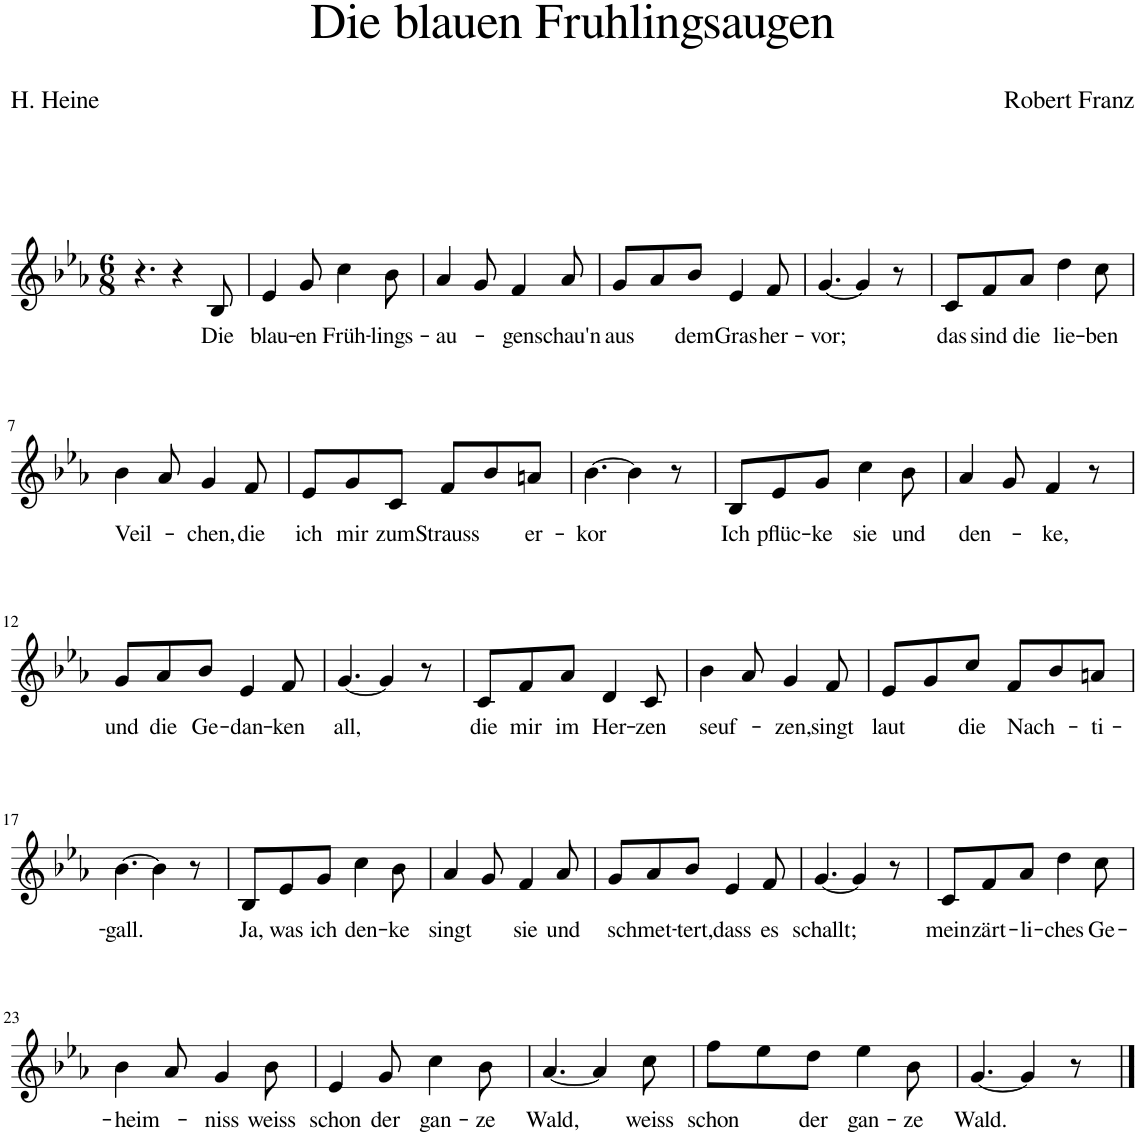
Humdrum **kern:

**kern	**text
*part1	*part1
*staff1	*staff1
*I"Piano	*
*I'Pno	*
*clefG2	*
*k[b-e-a-]	*
*M6/8	*
=1	=1
4.r	.
4r	.
!	!LO:LY:b
8B-/	Die
=2	=2
!	!LO:LY:b
4e-/	blau-
!	!LO:LY:b
8g/	-en
!	!LO:LY:b
4cc\	Früh-
!	!LO:LY:b
8b-\	-lings-
=3	=3
!	!LO:LY:b
4a-/	-au-
8g/	.
!	!LO:LY:b
4f/	-gen
!	!LO:LY:b
8a-/	schau'n
=4	=4
!	!LO:LY:b
8g/L	aus
8a-/	.
!	!LO:LY:b
8b-/J	dem
!	!LO:LY:b
4e-/	Gras
!	!LO:LY:b
8f/	her-
=5	=5
!	!LO:LY:b
[4.g/	-vor;
4g/]	.
8r	.
=6	=6
!	!LO:LY:b
8c/L	das
!	!LO:LY:b
8f/	sind
!	!LO:LY:b
8a-/J	die
!	!LO:LY:b
4dd\	lie-
!	!LO:LY:b
8cc\	-ben
!!LO:LB:g=z
=7	=7
!	!LO:LY:b
4b-\	Veil-
8a-/	.
!	!LO:LY:b
4g/	-chen,
!	!LO:LY:b
8f/	die
=8	=8
!	!LO:LY:b
8e-/L	ich
!	!LO:LY:b
8g/	mir
!	!LO:LY:b
8c/J	zum
!	!LO:LY:b
8f/L	Strauss
8b-/	.
!	!LO:LY:b
8an/J	er-
=9	=9
!	!LO:LY:b
[4.b-\	-kor
4b-\]	.
8r	.
=10	=10
!	!LO:LY:b
8B-/L	Ich
!	!LO:LY:b
8e-/	pflüc-
!	!LO:LY:b
8g/J	-ke
!	!LO:LY:b
4cc\	sie
!	!LO:LY:b
8b-\	und
=11	=11
!	!LO:LY:b
4a-/	den-
8g/	.
!	!LO:LY:b
4f/	-ke,
8r	.
!!LO:LB:g=z
=12	=12
!	!LO:LY:b
8g/L	und
!	!LO:LY:b
8a-/	die
!	!LO:LY:b
8b-/J	Ge-
!	!LO:LY:b
4e-/	-dan-
!	!LO:LY:b
8f/	-ken
=13	=13
!	!LO:LY:b
[4.g/	all,
4g/]	.
8r	.
=14	=14
!	!LO:LY:b
8c/L	die
!	!LO:LY:b
8f/	mir
!	!LO:LY:b
8a-/J	im
!	!LO:LY:b
4d/	Her-
!	!LO:LY:b
8c/	-zen
=15	=15
!	!LO:LY:b
4b-\	seuf-
8a-/	.
!	!LO:LY:b
4g/	-zen,
!	!LO:LY:b
8f/	singt
=16	=16
!	!LO:LY:b
8e-/L	laut
8g/	.
!	!LO:LY:b
8cc/J	die
!	!LO:LY:b
8f/L	Nach-
8b-/	.
!	!LO:LY:b
8an/J	-ti-
!!LO:LB:g=z
=17	=17
!	!LO:LY:b
[4.b-\	-gall.
4b-\]	.
8r	.
=18	=18
!	!LO:LY:b
8B-/L	Ja,
!	!LO:LY:b
8e-/	was
!	!LO:LY:b
8g/J	ich
!	!LO:LY:b
4cc\	den-
!	!LO:LY:b
8b-\	-ke
=19	=19
!	!LO:LY:b
4a-/	singt
8g/	.
!	!LO:LY:b
4f/	sie
!	!LO:LY:b
8a-/	und
=20	=20
!	!LO:LY:b
8g/L	schmet-
8a-/	.
!	!LO:LY:b
8b-/J	-tert,
!	!LO:LY:b
4e-/	dass
!	!LO:LY:b
8f/	es
=21	=21
!	!LO:LY:b
[4.g/	schallt;
4g/]	.
8r	.
=22	=22
!	!LO:LY:b
8c/L	mein
!	!LO:LY:b
8f/	zärt-
!	!LO:LY:b
8a-/J	-li-
!	!LO:LY:b
4dd\	-ches
!	!LO:LY:b
8cc\	Ge-
!!LO:LB:g=z
=23	=23
!	!LO:LY:b
4b-\	heim-
8a-/	.
!	!LO:LY:b
4g/	niss
!	!LO:LY:b
8b-\	weiss
=24	=24
!	!LO:LY:b
4e-/	schon
!	!LO:LY:b
8g/	der
!	!LO:LY:b
4cc\	gan-
!	!LO:LY:b
8b-\	-ze
=25	=25
!	!LO:LY:b
[4.a-/	Wald,
4a-/]	.
!	!LO:LY:b
8cc\	weiss
=26	=26
!	!LO:LY:b
8ff\L	schon
8ee-\	.
!	!LO:LY:b
8dd\J	der
!	!LO:LY:b
4ee-\	gan-
!	!LO:LY:b
8b-\	-ze
=27	=27
!	!LO:LY:b
[4.g/	Wald.
4g/]	.
8r	.
==	==
*-	*-
